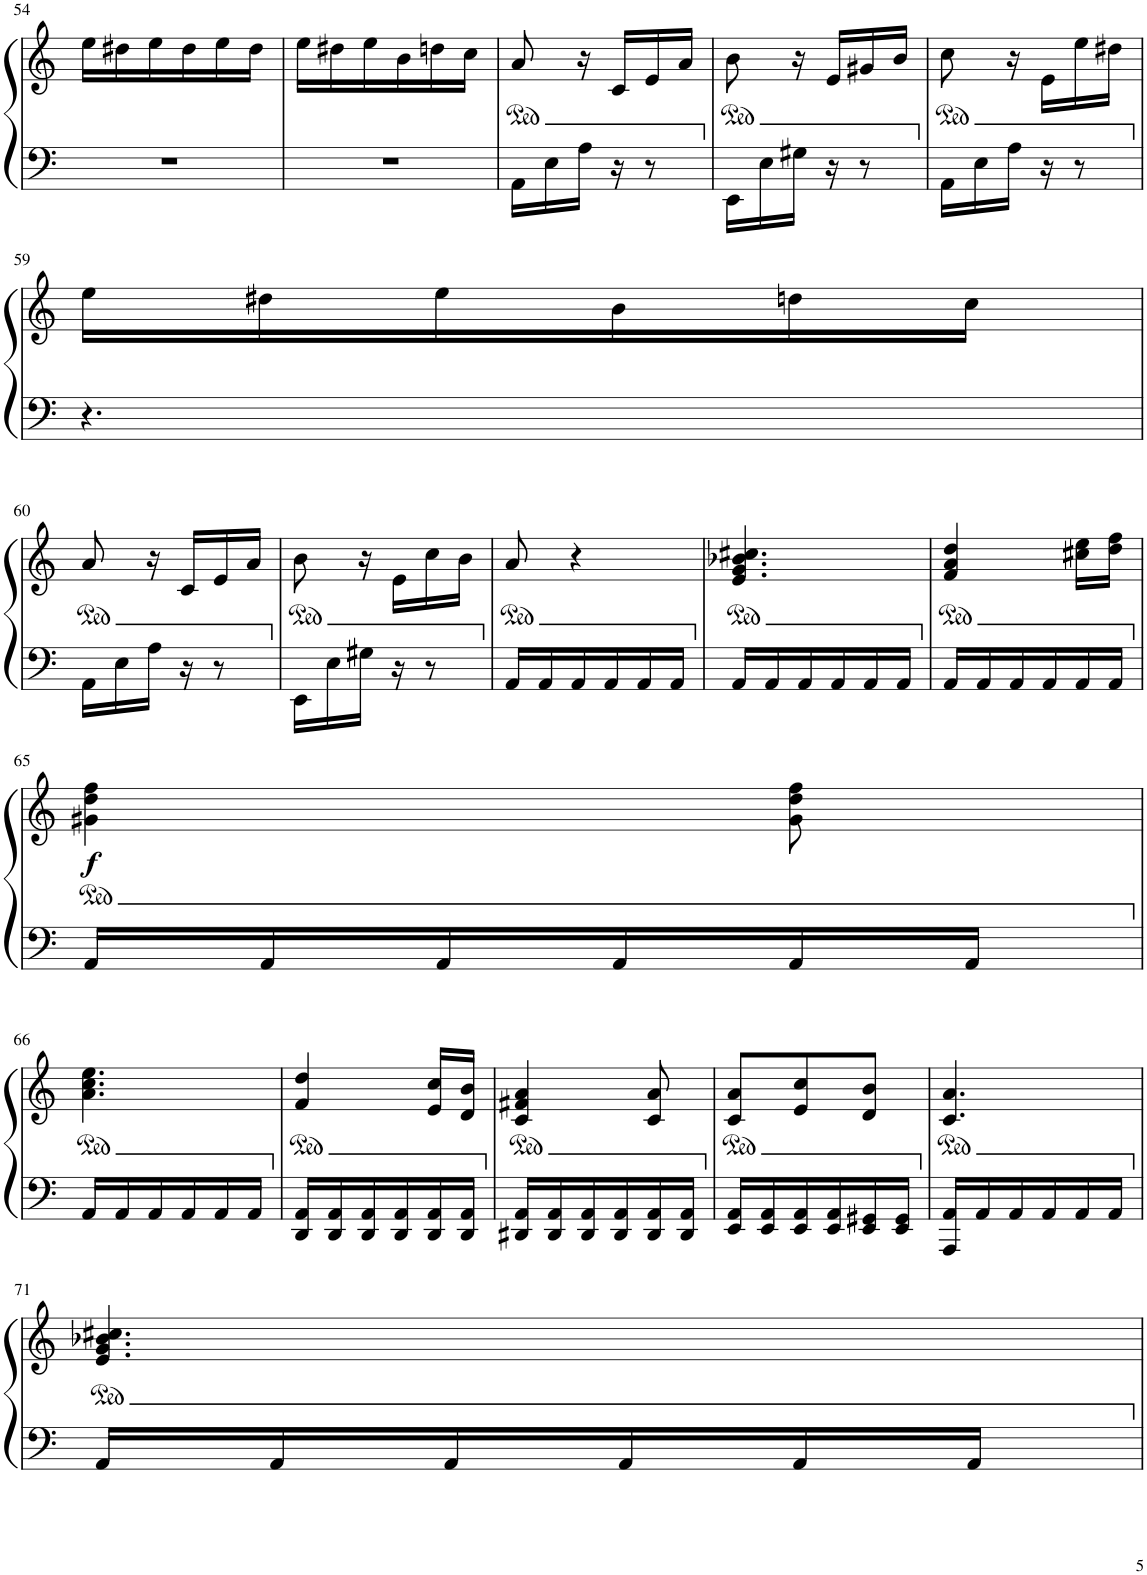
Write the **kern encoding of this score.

**kern	**kern	**dynam
*part1	*part1	*part1
*staff2	*staff1	*staff1/2
*I"Piano	*	*
*I'Pno	*	*
!!LO:PB:g=z
*clefF4	*clefG2	*
*k[]	*k[]	*
*M3/8	*M3/8	*
=54	=54	=54
4.r	16ee\LL	.
.	16dd#X\	.
.	16ee\	.
.	16dd#\	.
.	16ee\	.
.	16dd#\JJ	.
=55	=55	=55
4.r	16ee\LL	.
.	16dd#X\	.
.	16ee\	.
.	16b\	.
.	16ddn\	.
.	16cc\JJ	.
=56	=56	=56
16AA\LL	8a/	.
16E\	.	.
16A\JJ	16r	.
16r	16c/LL	.
8r	16e/	.
.	16a/JJ	.
=57	=57	=57
16EE\LL	8b\	.
16E\	.	.
16G#X\JJ	16r	.
16r	16e/LL	.
8r	16g#X/	.
.	16b/JJ	.
=58	=58	=58
16AA\LL	8cc\	.
16E\	.	.
16A\JJ	16r	.
16r	16e\LL	.
8r	16ee\	.
.	16dd#X\JJ	.
!!LO:LB:g=z
=59	=59	=59
4.r	16ee\LL	.
.	16dd#X\	.
.	16ee\	.
.	16b\	.
.	16ddn\	.
.	16cc\JJ	.
!!LO:LB:g=z
=60	=60	=60
16AA\LL	8a/	.
16E\	.	.
16A\JJ	16r	.
16r	16c/LL	.
8r	16e/	.
.	16a/JJ	.
=61	=61	=61
16EE\LL	8b\	.
16E\	.	.
16G#X\JJ	16r	.
16r	16e\LL	.
8r	16cc\	.
.	16b\JJ	.
=62	=62	=62
16AA/LL	8a/	.
16AA/	.	.
16AA/	4r	.
16AA/	.	.
16AA/	.	.
16AA/JJ	.	.
=63	=63	=63
16AA/LL	4.e/ 4.g/ 4.b-X/ 4.cc#X/	.
16AA/	.	.
16AA/	.	.
16AA/	.	.
16AA/	.	.
16AA/JJ	.	.
=64	=64	=64
16AA/LL	4f/ 4a/ 4dd/	.
16AA/	.	.
16AA/	.	.
16AA/	.	.
16AA/	16cc#X\ 16ee\LL	.
16AA/JJ	16dd\ 16ff\JJ	.
!!LO:LB:g=z
=65	=65	=65
!	!	!LO:DY:b
16AA/LL	4g#X\ 4dd\ 4ff\	f
16AA/	.	.
16AA/	.	.
16AA/	.	.
16AA/	8g#\ 8dd\ 8ff\	.
16AA/JJ	.	.
!!LO:LB:g=z
=66	=66	=66
16AA/LL	4.a\ 4.cc\ 4.ee\	.
16AA/	.	.
16AA/	.	.
16AA/	.	.
16AA/	.	.
16AA/JJ	.	.
=67	=67	=67
16DD/ 16AA/LL	4f/ 4dd/	.
16DD/ 16AA/	.	.
16DD/ 16AA/	.	.
16DD/ 16AA/	.	.
16DD/ 16AA/	16e/ 16cc/LL	.
16DD/ 16AA/JJ	16d/ 16b/JJ	.
=68	=68	=68
16DD#X/ 16AA/LL	4c/ 4f#X/ 4a/	.
16DD#/ 16AA/	.	.
16DD#/ 16AA/	.	.
16DD#/ 16AA/	.	.
16DD#/ 16AA/	8c/ 8a/	.
16DD#/ 16AA/JJ	.	.
=69	=69	=69
16EE/ 16AA/LL	8c/ 8a/L	.
16EE/ 16AA/	.	.
16EE/ 16AA/	8e/ 8cc/	.
16EE/ 16AA/	.	.
16EE/ 16GG#X/	8d/ 8b/J	.
16EE/ 16GG#/JJ	.	.
=70	=70	=70
16AAA/ 16AA/LL	4.c/ 4.a/	.
16AA/	.	.
16AA/	.	.
16AA/	.	.
16AA/	.	.
16AA/JJ	.	.
!!LO:LB:g=z
=71	=71	=71
16AA/LL	4.e/ 4.g/ 4.b-X/ 4.cc#X/	.
16AA/	.	.
16AA/	.	.
16AA/	.	.
16AA/	.	.
16AA/JJ	.	.
=	=	=
*-	*-	*-
